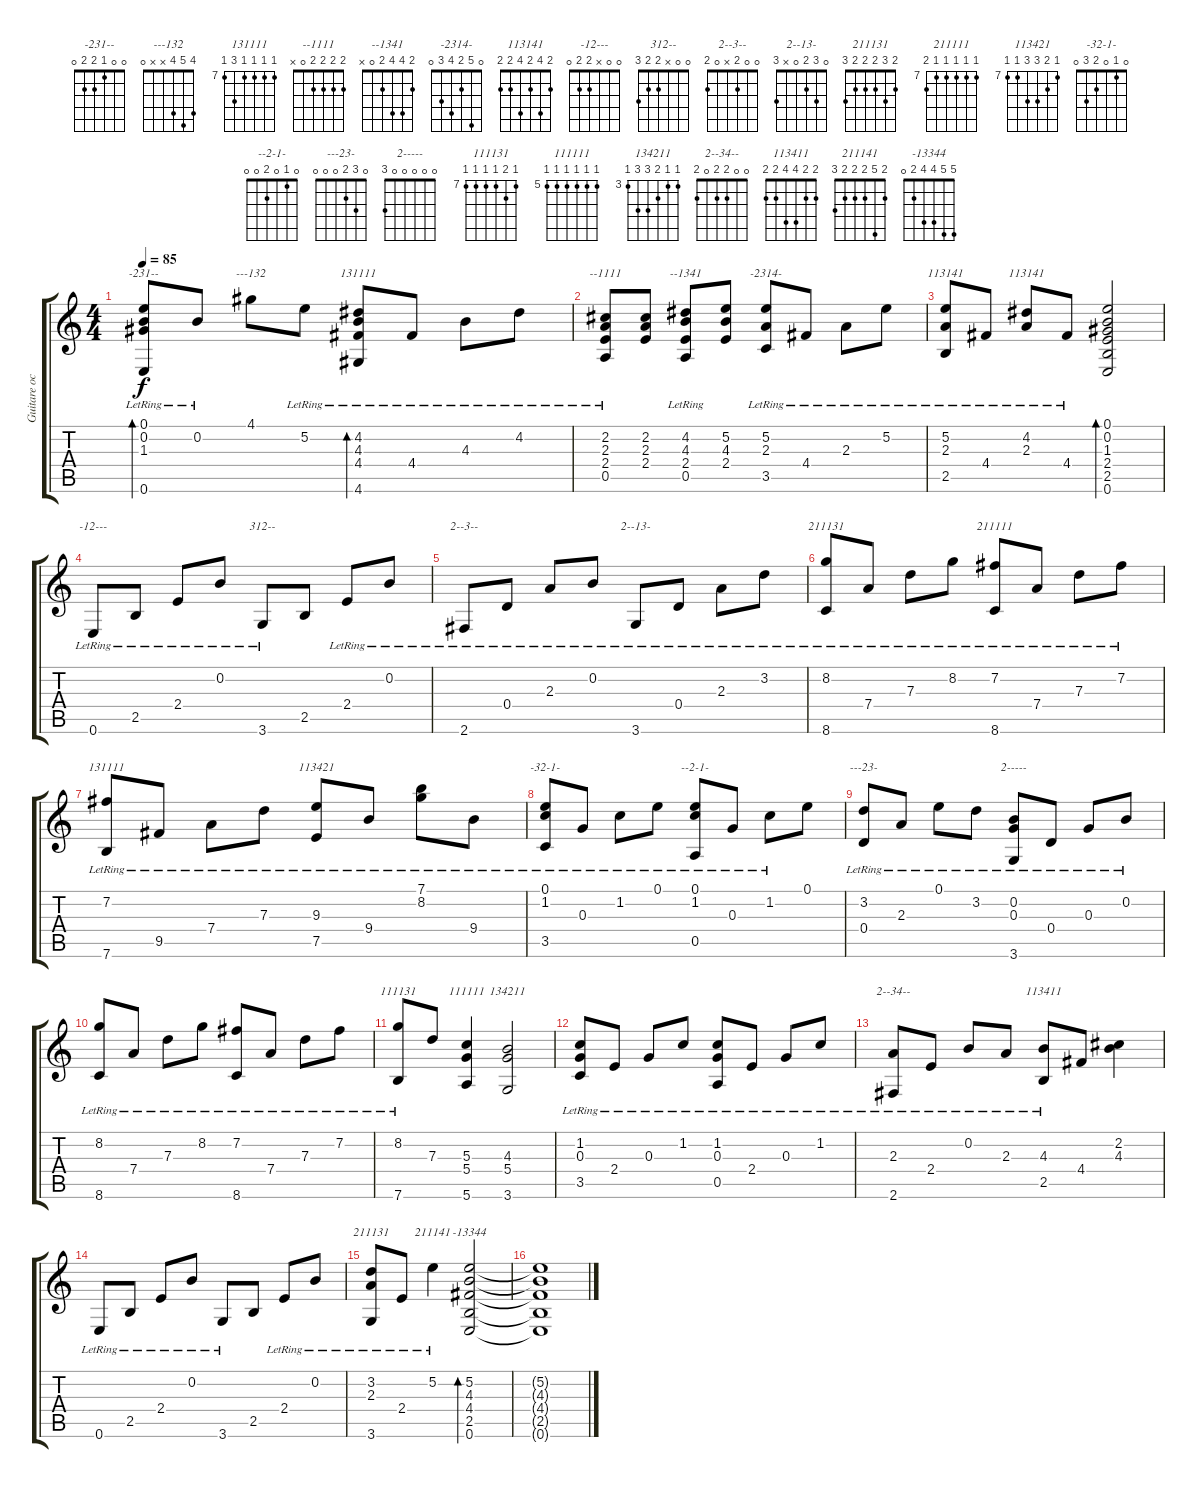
\track ("Guitare octobre 1999" "Guitare oc") {instrument acousticguitarnylon}
\staff {score tabs}
\tuning (E4 B3 G3 D3 A2 E2) {hide}
\chord ("-231--" 0 0 1 2 2 0)
\chord ("---132" 4 5 4 x x 0)
\chord ("131111" 4 4 4 4 6 4) {firstfret 4}
\chord ("--1111" 2 2 2 2 0 x)
\chord ("--1341" 2 4 4 2 0 x)
\chord ("-2314-" 0 5 2 4 3 0)
\chord ("113141" 2 5 2 4 2 2)
\chord ("113141" 2 4 2 4 2 2)
\chord ("-12---" 0 0 x 2 2 0)
\chord ("312--" 0 0 x 2 2 3)
\chord ("2--3--" 0 0 2 x 0 2)
\chord ("2--13-" 0 3 2 0 x 3)
\chord ("211131" 7 8 7 7 7 8) {firstfret 7}
\chord ("211111" 7 7 7 7 7 8) {firstfret 7}
\chord ("131111" 7 7 7 7 9 7) {firstfret 7}
\chord ("113421" 7 8 9 9 7 7) {firstfret 7}
\chord ("-32-1-" 0 1 0 2 3 0)
\chord ("--2-1-" 0 1 0 2 0 0)
\chord ("---23-" 0 3 2 0 0 0)
\chord ("2-----" 0 0 0 0 0 3)
\chord ("111131" 7 8 7 7 7 7) {firstfret 7}
\chord ("111111" 5 5 5 5 5 5) {firstfret 5}
\chord ("134211" 3 3 4 5 5 3) {firstfret 3}
\chord ("2--34--" 0 0 2 2 0 2)
\chord ("113411" 2 2 4 4 2 2)
\chord ("211131" 2 3 2 2 2 3)
\chord ("211141" 2 5 2 2 2 3)
\chord ("-13344" 5 5 4 4 2 0)
\ts (4 4)
\tempo 85
\clef g2
\ks c
(0.1{lr} 0.2{lr} 1.3{lr} 0.6{lr}).8{bd 60 ch "-231--" dy f} 0.2{lr}.8 4.1.8{ch "---132"} 5.2{lr}.8 (4.2{lr} 4.3{lr} 4.4{lr} 4.6{lr}).8{bd 60 ch "131111"} 4.4{lr}.8 4.3{lr}.8 4.2{lr}.8 |
(2.2 2.3 2.4 0.5{lr}).8{ch "--1111"} (2.2 2.3 2.4).8 (4.2 4.3 2.4 0.5{lr}).8{ch "--1341"} (5.2 4.3 2.4).8 (5.2{lr} 2.3{lr} 3.5{lr}).8{ch "-2314-"} 4.4{lr}.8 2.3{lr}.8 5.2{lr}.8 |
(5.2{lr} 2.3{lr} 2.5{lr}).8{ch "113141"} 4.4{lr}.8 (4.2{lr} 2.3{lr}).8{ch "113141"} 4.4{lr}.8 (0.1 0.2 1.3 2.4 2.5 0.6).2{bd 120} |
0.6{lr}.8{ch "-12---"} 2.5{lr}.8 2.4{lr}.8 0.2{lr}.8 3.6{lr}.8{ch "312--"} 2.5.8 2.4{lr}.8 0.2{lr}.8 |
2.6{lr}.8{ch "2--3--"} 0.4{lr}.8 2.3{lr}.8 0.2{lr}.8 3.6{lr}.8{ch "2--13-"} 0.4{lr}.8 2.3{lr}.8 3.2{lr}.8 |
(8.2{lr} 8.6{lr}).8{ch "211131"} 7.4{lr}.8 7.3{lr}.8 8.2{lr}.8 (7.2{lr} 8.6{lr}).8{ch "211111"} 7.4{lr}.8 7.3{lr}.8 7.2{lr}.8 |
(7.2{lr} 7.6{lr}).8{ch "131111"} 9.5{lr}.8 7.4{lr}.8 7.3{lr}.8 (9.3{lr} 7.5{lr}).8{ch "113421"} 9.4{lr}.8 (7.1{lr} 8.2{lr}).8 9.4{lr}.8 |
(0.1{lr} 1.2{lr} 3.5{lr}).8{ch "-32-1-"} 0.3{lr}.8 1.2{lr}.8 0.1{lr}.8 (0.1{lr} 1.2{lr} 0.5{lr}).8{ch "--2-1-"} 0.3{lr}.8 1.2{lr}.8 0.1.8 |
(3.2{lr} 0.4{lr}).8{ch "---23-"} 2.3{lr}.8 0.1{lr}.8 3.2{lr}.8 (0.2{lr} 0.3{lr} 3.6{lr}).8{ch "2-----"} 0.4{lr}.8 0.3{lr}.8 0.2{lr}.8 |
(8.2{lr} 8.6{lr}).8 7.4{lr}.8 7.3{lr}.8 8.2{lr}.8 (7.2{lr} 8.6{lr}).8 7.4{lr}.8 7.3{lr}.8 7.2{lr}.8 |
(8.2 7.6{lr}).8{ch "111131"} 7.3.8 (5.3 5.4 5.6).4{ch "111111"} (4.3 5.4 3.6).2{ch "134211"} |
(1.2{lr} 0.3{lr} 3.5{lr}).8 2.4{lr}.8 0.3{lr}.8 1.2{lr}.8 (1.2{lr} 0.3{lr} 0.5{lr}).8 2.4{lr}.8 0.3{lr}.8 1.2{lr}.8 |
(2.3{lr} 2.6{lr}).8{ch "2--34--"} 2.4{lr}.8 0.2{lr}.8 2.3{lr}.8 (4.3{lr} 2.5{lr}).8{ch "113411"} 4.4.8 (2.2 4.3).4 |
0.6{lr}.8 2.5{lr}.8 2.4{lr}.8 0.2{lr}.8 3.6{lr}.8 2.5.8 2.4{lr}.8 0.2{lr}.8 |
(3.2{lr} 2.3{lr} 3.6{lr}).8{ch "211131"} 2.4{lr}.8 5.2{lr}.4{ch "211141"} (5.2 4.3 4.4 2.5 0.6).2{bd 480 ch "-13344"} |
(5.2{t} 4.3{t} 4.4{t} 2.5{t} 0.6{t}).1
